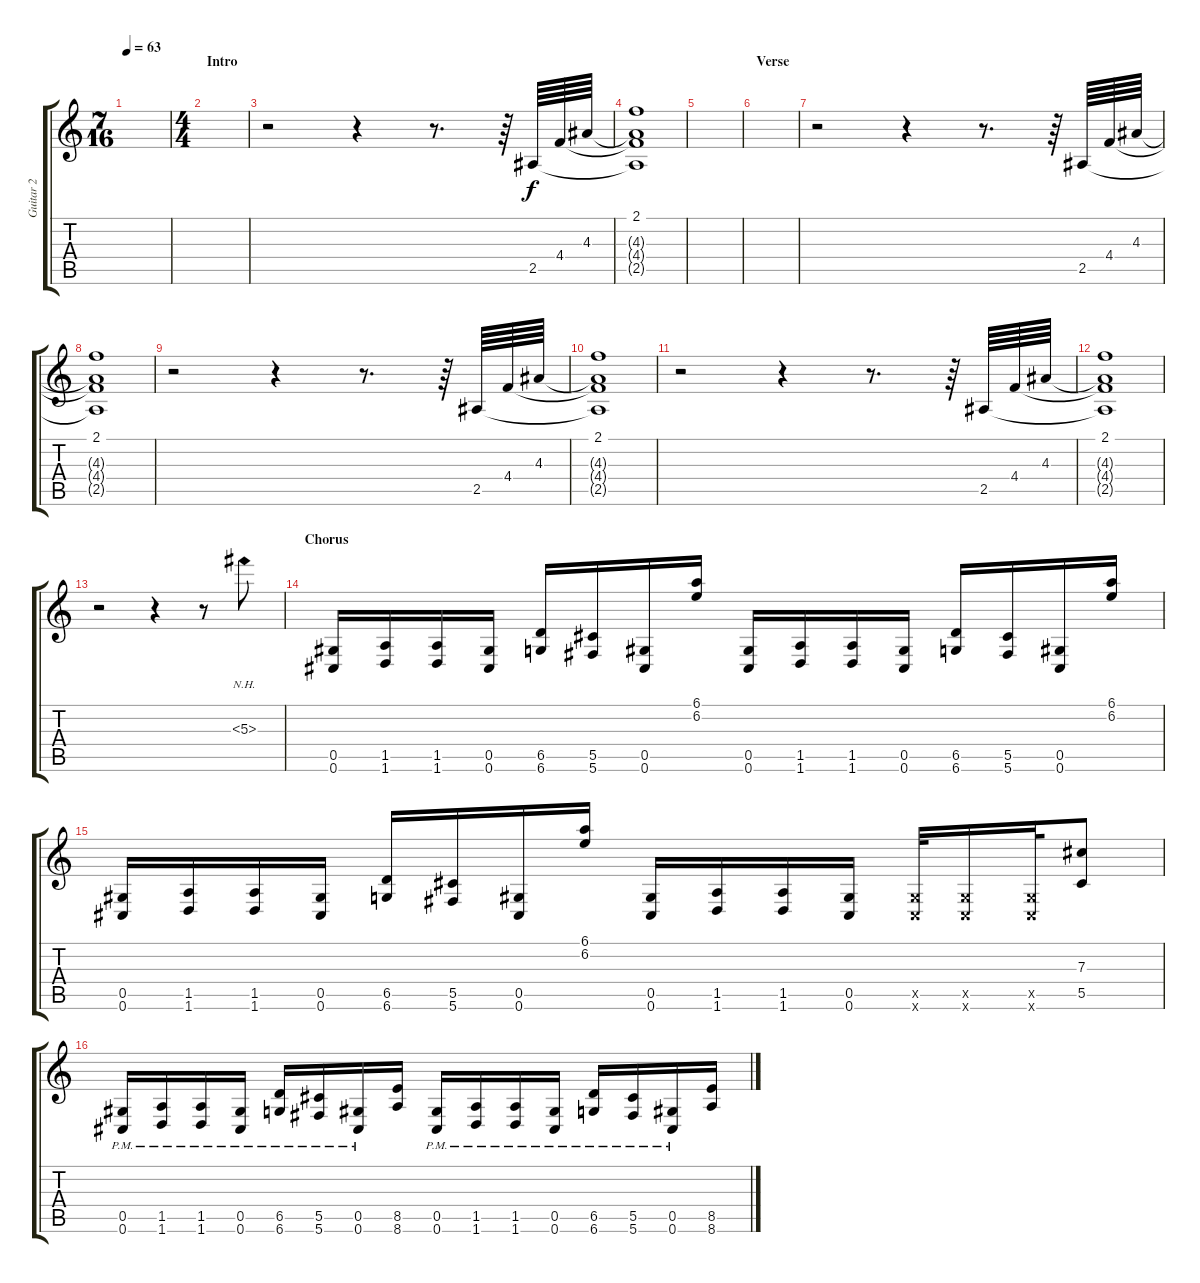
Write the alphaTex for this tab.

\track ("Guitar 2" "Guitar 2") {instrument distortionguitar}
\staff {score tabs}
\tuning (Eb4 Bb3 Gb3 Db3 Ab2 Db2) {hide}
\ts (7 16)
\tempo 63
\clef g2
\ks c
|
\ts (4 4)
\section ("" "Intro")
|
r.2 r.4 r.8{d} r.64 2.5.64 4.4.64 4.3.64 |
(2.1 4.3{t} 4.4{t} 2.5{t}).1 |
|
\section ("" "Verse")
|
r.2 r.4 r.8{d} r.64 2.5.64 4.4.64 4.3.64 |
(2.1 4.3{t} 4.4{t} 2.5{t}).1 |
r.2 r.4 r.8{d} r.64 2.5.64 4.4.64 4.3.64 |
(2.1 4.3{t} 4.4{t} 2.5{t}).1 |
r.2 r.4 r.8{d} r.64 2.5.64 4.4.64 4.3.64 |
(2.1 4.3{t} 4.4{t} 2.5{t}).1 |
r.2{instrument distortionguitar} r.4 r.8 5.3{nh}.8 |
\section ("" "Chorus")
(0.5 0.6).16 (1.5 1.6).16 (1.5 1.6).16 (0.5 0.6).16 (6.5 6.6).16 (5.5 5.6).16 (0.5 0.6).16 (6.1 6.2).16 (0.5 0.6).16 (1.5 1.6).16 (1.5 1.6).16 (0.5 0.6).16 (6.5 6.6).16 (5.5 5.6).16 (0.5 0.6).16 (6.1 6.2).16 |
(0.5 0.6).16 (1.5 1.6).16 (1.5 1.6).16 (0.5 0.6).16 (6.5 6.6).16 (5.5 5.6).16 (0.5 0.6).16 (6.1 6.2).16 (0.5 0.6).16 (1.5 1.6).16 (1.5 1.6).16 (0.5 0.6).16 (0.5{x} 0.6{x}).32 (0.5{x} 0.6{x}).16 (0.5{x} 0.6{x}).32 (7.3 5.5).8 |
(0.5{pm} 0.6{pm}).16 (1.5{pm} 1.6{pm}).16 (1.5{pm} 1.6{pm}).16 (0.5{pm} 0.6{pm}).16 (6.5{pm} 6.6{pm}).16 (5.5{pm} 5.6{pm}).16 (0.5{pm} 0.6{pm}).16 (8.5 8.6).16 (0.5{pm} 0.6{pm}).16 (1.5{pm} 1.6{pm}).16 (1.5{pm} 1.6{pm}).16 (0.5{pm} 0.6{pm}).16 (6.5{pm} 6.6{pm}).16 (5.5{pm} 5.6{pm}).16 (0.5{pm} 0.6{pm}).16 (8.5 8.6).16
